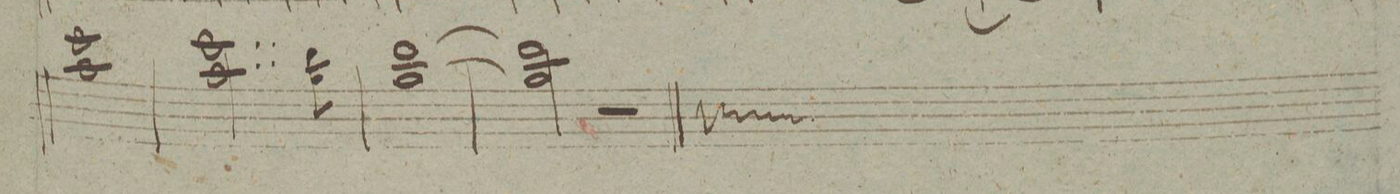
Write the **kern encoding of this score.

**kern	**dynam
*I"Viola	*
*clefC3	*
*k[b-]	*
*met(c|)	*
*M2/2	*
1dd 1b-	.
=77	=77
2..dd 2..b-\	.
8cc 8a\	.
=78	=78
[1cc [>1a	.
=79	=79
2cc] 2a\]	.
2r	.
==	==
*-	*-
